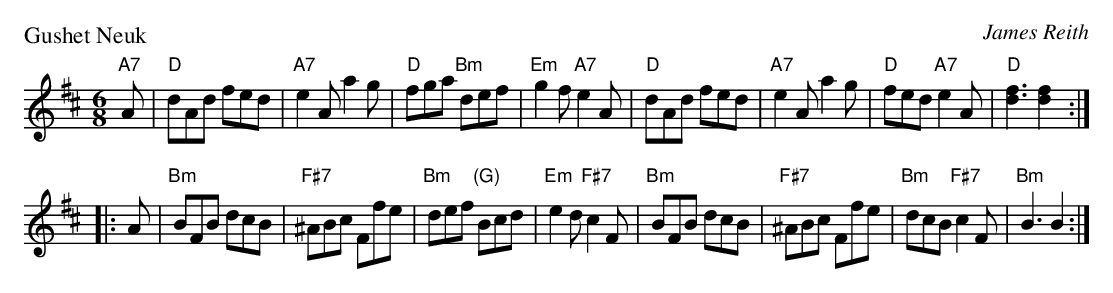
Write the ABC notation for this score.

X:1
P: Gushet Neuk
C: James Reith
M: 6/8
L: 1/8
K: D
"A7"A \
| "D"dAd fed | "A7"e2A a2g | "D"fga "Bm"def | "Em"g2f "A7"e2A \
| "D"dAd fed | "A7"e2A a2g | "D"fed "A7"e2A | "D"[f3d3] [f2d2] :|
|: A \
| "Bm"BFB dcB | "F#7"^ABc Ffe | "Bm"def "(G)"Bcd | "Em"e2d "F#7"c2F \
| "Bm"BFB dcB | "F#7"^ABc Ffe | "Bm"dcB "F#7"c2F | "Bm"B3 B2 :|
